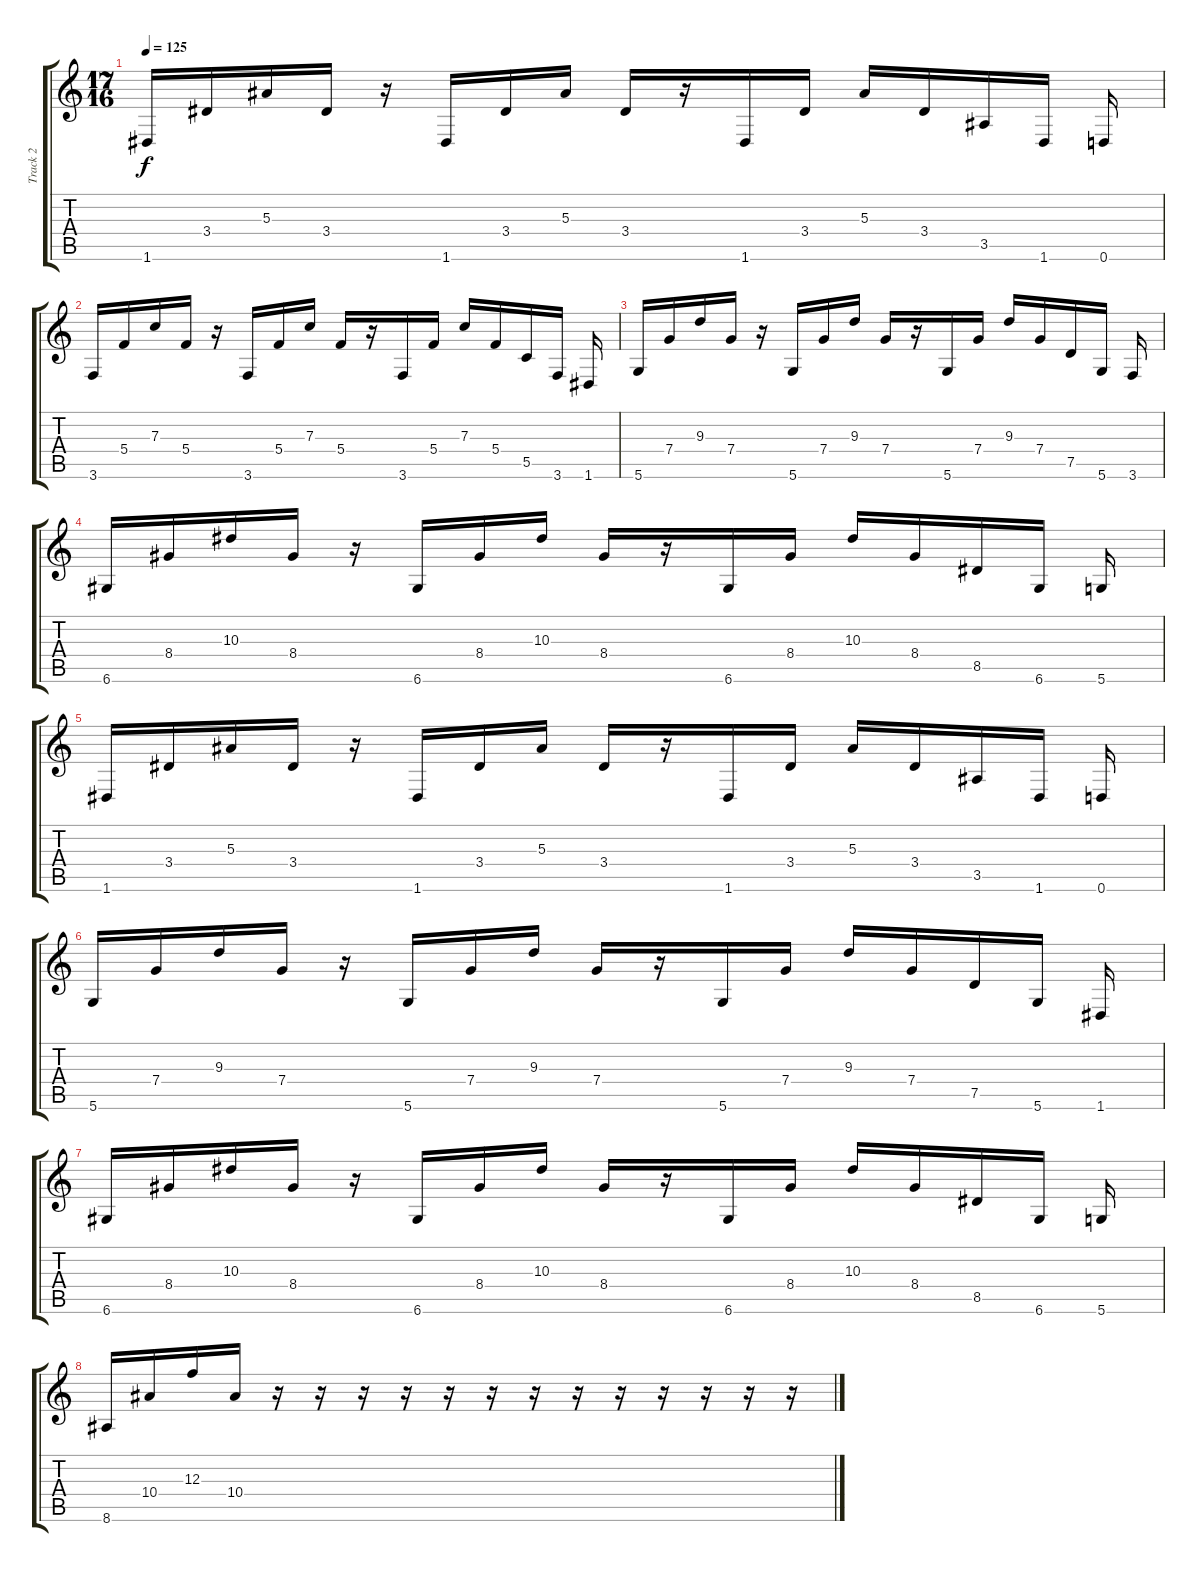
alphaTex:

\track ("Track 2" "Track 2") {instrument overdrivenguitar}
\staff {score tabs}
\tuning (D4 A3 F3 C3 G2 D2) {hide}
\ts (17 16)
\tempo 125
\clef g2
\ks c
1.6.16{dy f} 3.4.16 5.3.16 3.4.16 r.16 1.6.16 3.4.16 5.3.16 3.4.16 r.16 1.6.16 3.4.16 5.3.16 3.4.16 3.5.16 1.6.16 0.6.16 |
3.6.16 5.4.16 7.3.16 5.4.16 r.16 3.6.16 5.4.16 7.3.16 5.4.16 r.16 3.6.16 5.4.16 7.3.16 5.4.16 5.5.16 3.6.16 1.6.16 |
5.6.16 7.4.16 9.3.16 7.4.16 r.16 5.6.16 7.4.16 9.3.16 7.4.16 r.16 5.6.16 7.4.16 9.3.16 7.4.16 7.5.16 5.6.16 3.6.16 |
6.6.16 8.4.16 10.3.16 8.4.16 r.16 6.6.16 8.4.16 10.3.16 8.4.16 r.16 6.6.16 8.4.16 10.3.16 8.4.16 8.5.16 6.6.16 5.6.16 |
1.6.16 3.4.16 5.3.16 3.4.16 r.16 1.6.16 3.4.16 5.3.16 3.4.16 r.16 1.6.16 3.4.16 5.3.16 3.4.16 3.5.16 1.6.16 0.6.16 |
5.6.16 7.4.16 9.3.16 7.4.16 r.16 5.6.16 7.4.16 9.3.16 7.4.16 r.16 5.6.16 7.4.16 9.3.16 7.4.16 7.5.16 5.6.16 1.6.16 |
6.6.16 8.4.16 10.3.16 8.4.16 r.16 6.6.16 8.4.16 10.3.16 8.4.16 r.16 6.6.16 8.4.16 10.3.16 8.4.16 8.5.16 6.6.16 5.6.16 |
8.6.16 10.4.16 12.3.16 10.4.16 r.16 r.16 r.16 r.16 r.16 r.16 r.16 r.16 r.16 r.16 r.16 r.16 r.16
